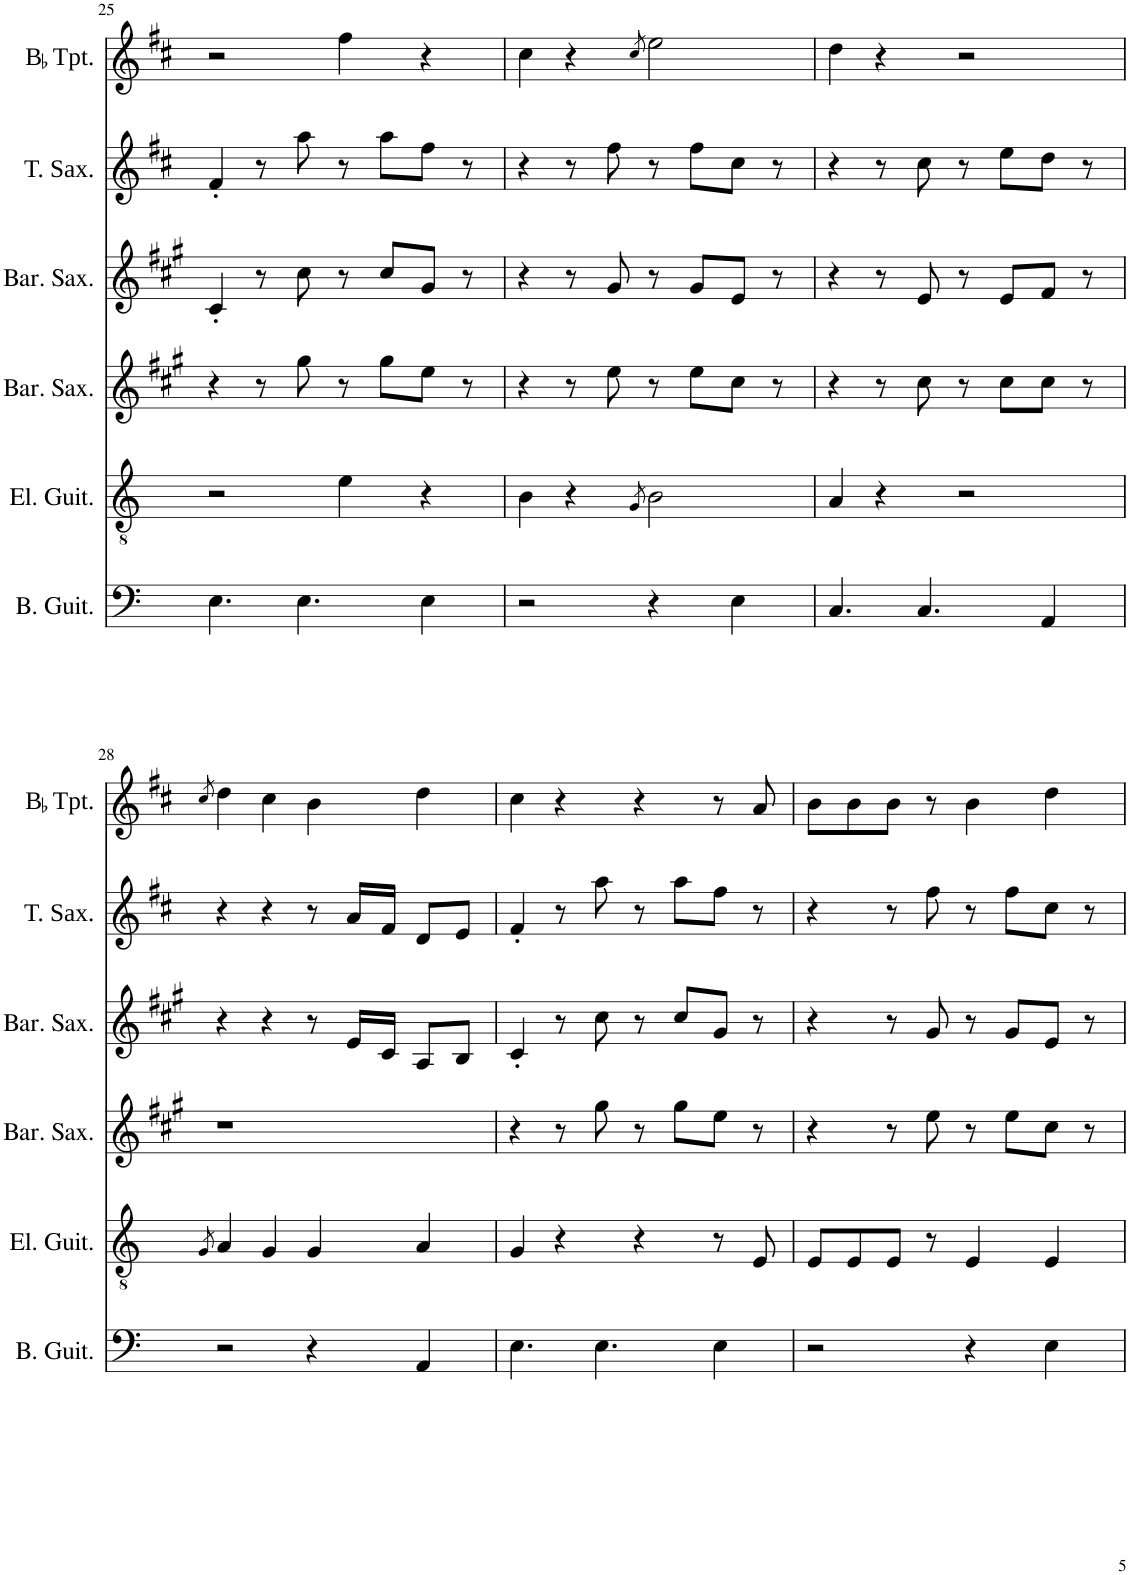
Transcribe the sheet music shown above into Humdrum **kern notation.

**kern	**kern	**kern	**kern	**kern	**kern	**kern	**kern
*part8	*part7	*part6	*part5	*part4	*part3	*part2	*part1
*staff8	*staff7	*staff6	*staff5	*staff4	*staff3	*staff2	*staff1
*I"Bass Guitar	*I"Electric Guitar	*I"Baritone Saxophone	*I"Baritone Saxophone	*I"Tenor Saxophone	*I"Alto Saxophone	*I"BaccidentalFlat Trumpet	*I"BaccidentalFlat Trumpet
*I'B. Guit.	*I'El. Guit.	*I'Bar. Sax.	*I'Bar. Sax.	*I'T. Sax.	*I'A. Sax.	*I'BaccidentalFlat Tpt.	*I'BaccidentalFlat Tpt.
!!LO:PB:g=z
*clefF4	*clefGv2	*clefG2	*clefG2	*clefG2	*clefG2	*clefG2	*clefG2
*Trd7c12	*	*Trd12c21	*Trd12c21	*Trd8c14	*Trd5c9	*Trd1c2	*Trd1c2
*k[]	*k[]	*k[f#c#g#]	*k[f#c#g#]	*k[f#c#]	*k[f#c#g#]	*k[f#c#]	*k[f#c#]
*M4/4	*M4/4	*M4/4	*M4/4	*M4/4	*M4/4	*M4/4	*M4/4
=25	=25	=25	=25	=25	=25	=25	=25
4.E\	2r	4r	4c#'/	4f#'/	4r	2r	2r
.	.	8r	8r	8r	8r	.	.
4.E\	.	8gg#\	8cc#\	8aa\	8gg#	.	.
.	4e\	8r	8r	8r	8r	4ff#	4ff#\
.	.	8gg#\L	8cc#/L	8aa\L	8gg#L	.	.
4E\	4r	8ee\J	8g#/J	8ff#\J	8eeJ	4r	4r
.	.	8r	8r	8r	8r	.	.
=26	=26	=26	=26	=26	=26	=26	=26
2r	4B\	4r	4r	4r	4r	4cc#	4cc#\
.	4r	8r	8r	8r	8r	4r	4r
.	.	8ee\	8g#/	8ff#\	8ee	.	.
.	8qG/	.	.	.	.	8qa	8qcc#/
4r	2B\	8r	8r	8r	8r	2cc#	2ee\
.	.	8ee\L	8g#/L	8ff#\L	8eeL	.	.
4E\	.	8cc#\J	8e/J	8cc#\J	8cc#J	.	.
.	.	8r	8r	8r	8r	.	.
=27	=27	=27	=27	=27	=27	=27	=27
4.C/	4A/	4r	4r	4r	4r	4b	4dd\
.	4r	8r	8r	8r	8r	4r	4r
4.C/	.	8cc#\	8e/	8cc#\	8cc#	.	.
.	2r	8r	8r	8r	8r	2r	2r
.	.	8cc#\L	8e/L	8ee\L	8cc#L	.	.
4AA/	.	8cc#\J	8f#/J	8dd\J	8cc#J	.	.
.	.	8r	8r	8r	8r	.	.
!!LO:LB:g=z
=28	=28	=28	=28	=28	=28	=28	=28
.	8qG/	.	.	.	.	8qa	8qcc#/
2r	4A/	1r	4r	4r	1r	4b	4dd\
.	4G/	.	4r	4r	.	4a	4cc#\
4r	4G/	.	8r	8r	.	4a	4b\
.	.	.	16e/LL	16a/LL	.	.	.
.	.	.	16c#/JJ	16f#/JJ	.	.	.
4AA/	4A/	.	8A/L	8d/L	.	4b	4dd\
.	.	.	8B/J	8e/J	.	.	.
=29	=29	=29	=29	=29	=29	=29	=29
4.E\	4G/	4r	4c#'/	4f#'/	4r	4a	4cc#\
.	4r	8r	8r	8r	8r	4r	4r
4.E\	.	8gg#\	8cc#\	8aa\	8gg#	.	.
.	4r	8r	8r	8r	8r	4r	4r
.	.	8gg#\L	8cc#/L	8aa\L	8gg#L	.	.
4E\	8r	8ee\J	8g#/J	8ff#\J	8eeJ	8r	8r
.	8E/	8r	8r	8r	8r	8f#	8a/
=30	=30	=30	=30	=30	=30	=30	=30
2r	8E/L	4r	4r	4r	4r	8f#L	8b\L
.	8E/	.	.	.	.	8f#	8b\
.	8E/J	8r	8r	8r	8r	8f#J	8b\J
.	8r	8ee\	8g#/	8ff#\	8ee	8r	8r
4r	4E/	8r	8r	8r	8r	4f#	4b\
.	.	8ee\L	8g#/L	8ff#\L	8eeL	.	.
4E\	4E/	8cc#\J	8e/J	8cc#\J	8cc#J	4f#	4dd\
.	.	8r	8r	8r	8r	.	.
=	=	=	=	=	=	=	=
*-	*-	*-	*-	*-	*-	*-	*-
